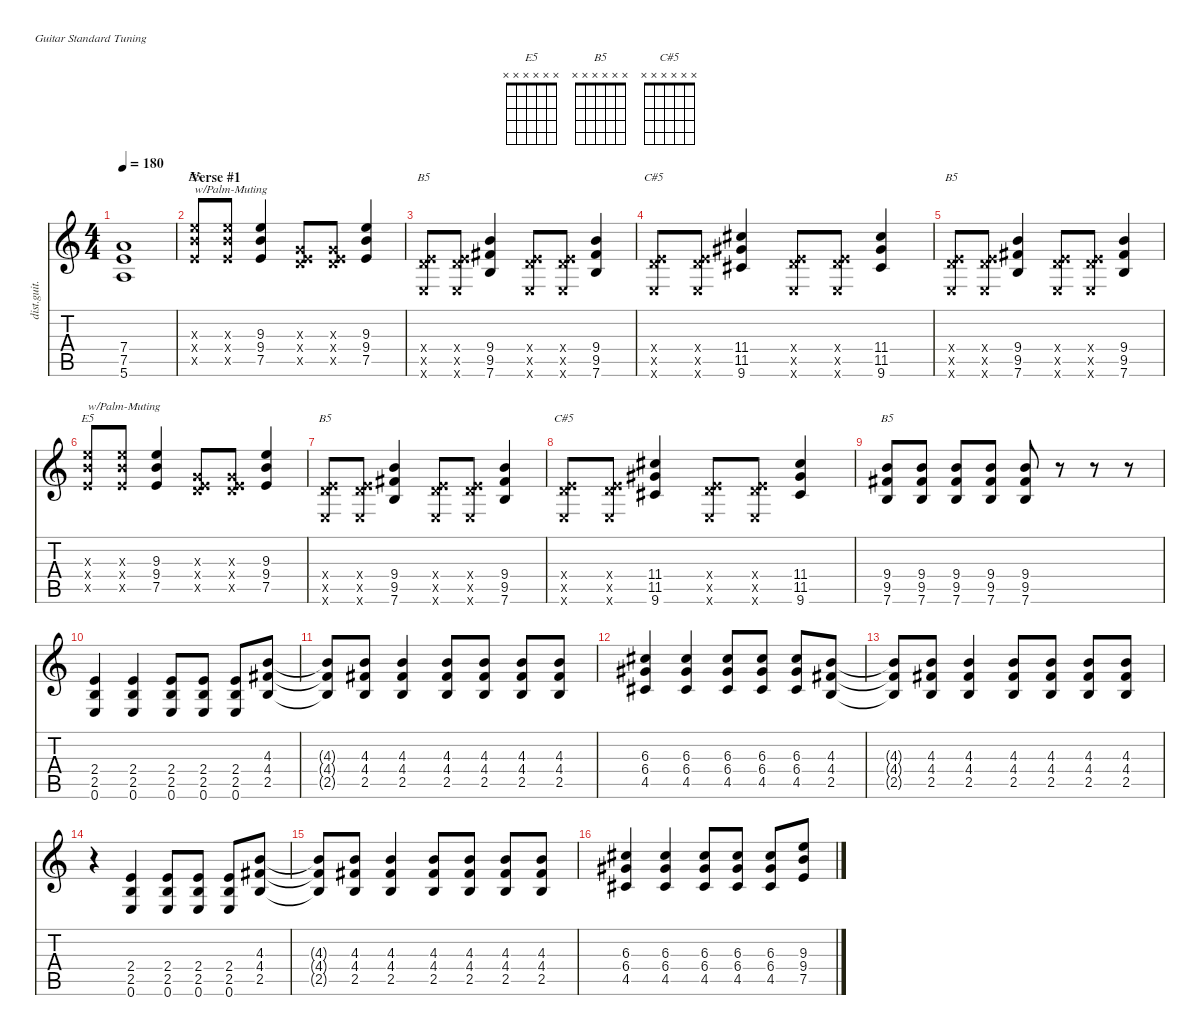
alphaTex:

\defaultSystemsLayout 4
\hideDynamics
\bracketExtendMode nobrackets
\otherSystemsTrackNameOrientation horizontal
\track ("Guitar" "dist.guit.") {instrument distortionguitar}
\staff {score tabs}
\tuning (E4 B3 G3 D3 A2 E2)
\chord ("E5" x x x x x x)
\chord ("B5" x x x x x x)
\chord ("C#5" x x x x x x)
\ts (4 4)
\tempo 180
\clef g2
\ks c
(7.4{t} 7.5{t} 5.6{t}).1{dy f beam Up} |
\section ("" "Verse #1")
(9.3{x} 9.4{x} 7.5{x}).8{ch "E5" txt "w/Palm-Muting" beam Up} (9.3{x} 9.4{x} 7.5{x}).8{beam Up} (9.3 9.4 7.5).4{beam Up} (0.3{x} 0.4{x} 7.5{x}).8{dy fff beam Up} (0.3{x} 0.4{x} 7.5{x}).8{beam Up} (9.3 9.4 7.5).4{dy f beam Up} |
(0.4{x} 7.5{x} 0.6{x}).8{ch "B5" beam Up} (0.4{x} 7.5{x} 0.6{x}).8{beam Up} (9.4 9.5{acc #} 7.6).4{beam Up} (0.4{x} 7.5{x} 0.6{x}).8{beam Up} (0.4{x} 7.5{x} 0.6{x}).8{beam Up} (9.4 9.5{acc #} 7.6).4{beam Up} |
(0.4{x} 7.5{x} 0.6{x}).8{ch "C#5" beam Up} (0.4{x} 7.5{x} 0.6{x}).8{beam Up} (11.4{acc #} 11.5{acc #} 9.6{acc #}).4{beam Up} (0.4{x} 7.5{x} 0.6{x}).8{beam Up} (0.4{x} 7.5{x} 0.6{x}).8{beam Up} (11.4{acc #} 11.5{acc #} 9.6{acc #}).4{beam Up} |
(0.4{x} 7.5{x} 0.6{x}).8{ch "B5" beam Up} (0.4{x} 7.5{x} 0.6{x}).8{beam Up} (9.4 9.5{acc #} 7.6).4{beam Up} (0.4{x} 7.5{x} 0.6{x}).8{beam Up} (0.4{x} 7.5{x} 0.6{x}).8{beam Up} (9.4 9.5{acc #} 7.6).4{beam Up} |
(9.3{x} 9.4{x} 7.5{x}).8{ch "E5" txt "w/Palm-Muting" beam Up} (9.3{x} 9.4{x} 7.5{x}).8{beam Up} (9.3 9.4 7.5).4{beam Up} (0.3{x} 0.4{x} 7.5{x}).8{dy fff beam Up} (0.3{x} 0.4{x} 7.5{x}).8{beam Up} (9.3 9.4 7.5).4{dy f beam Up} |
(0.4{x} 7.5{x} 0.6{x}).8{ch "B5" beam Up} (0.4{x} 7.5{x} 0.6{x}).8{beam Up} (9.4 9.5{acc #} 7.6).4{beam Up} (0.4{x} 7.5{x} 0.6{x}).8{beam Up} (0.4{x} 7.5{x} 0.6{x}).8{beam Up} (9.4 9.5{acc #} 7.6).4{beam Up} |
(0.4{x} 7.5{x} 0.6{x}).8{ch "C#5" beam Up} (0.4{x} 7.5{x} 0.6{x}).8{beam Up} (11.4{acc #} 11.5{acc #} 9.6{acc #}).4{beam Up} (0.4{x} 7.5{x} 0.6{x}).8{beam Up} (0.4{x} 7.5{x} 0.6{x}).8{beam Up} (11.4{acc #} 11.5{acc #} 9.6{acc #}).4{beam Up} |
(9.4 9.5{acc #} 7.6).8{ch "B5" beam Up} (9.4 9.5{acc #} 7.6).8{beam Up} (9.4 9.5{acc #} 7.6).8{beam Up} (9.4 9.5{acc #} 7.6).8{beam Up} (9.4 9.5{acc #} 7.6).8{beam Up} r.8{beam Up} r.8{beam Up} r.8{beam Up} |
(2.4 2.5 0.6).4{beam Up} (2.4 2.5 0.6).4{beam Up} (2.4 2.5 0.6).8{beam Up} (2.4 2.5 0.6).8{beam Up} (2.4 2.5 0.6).8{beam Up} (4.3 4.4{acc #} 2.5).8{beam Up} |
(4.3{t} 4.4{t acc #} 2.5{t}).8{beam Up} (4.3 4.4{acc #} 2.5).8{beam Up} (4.3 4.4{acc #} 2.5).4{beam Up} (4.3 4.4{acc #} 2.5).8{beam Up} (4.3 4.4{acc #} 2.5).8{beam Up} (4.3 4.4{acc #} 2.5).8{beam Up} (4.3 4.4{acc #} 2.5).8{beam Up} |
(6.3{acc #} 6.4{acc #} 4.5{acc #}).4{beam Up} (6.3{acc #} 6.4{acc #} 4.5{acc #}).4{beam Up} (6.3{acc #} 6.4{acc #} 4.5{acc #}).8{beam Up} (6.3{acc #} 6.4{acc #} 4.5{acc #}).8{beam Up} (6.3{acc #} 6.4{acc #} 4.5{acc #}).8{beam Up} (4.3 4.4{acc #} 2.5).8{beam Up} |
(4.3{t} 4.4{t acc #} 2.5{t}).8{beam Up} (4.3 4.4{acc #} 2.5).8{beam Up} (4.3 4.4{acc #} 2.5).4{beam Up} (4.3 4.4{acc #} 2.5).8{beam Up} (4.3 4.4{acc #} 2.5).8{beam Up} (4.3 4.4{acc #} 2.5).8{beam Up} (4.3 4.4{acc #} 2.5).8{beam Up} |
r.4{beam Down} (2.4 2.5 0.6).4{beam Up} (2.4 2.5 0.6).8{beam Up} (2.4 2.5 0.6).8{beam Up} (2.4 2.5 0.6).8{beam Up} (4.3 4.4{acc #} 2.5).8{beam Up} |
(4.3{t} 4.4{t acc #} 2.5{t}).8{beam Up} (4.3 4.4{acc #} 2.5).8{beam Up} (4.3 4.4{acc #} 2.5).4{beam Up} (4.3 4.4{acc #} 2.5).8{beam Up} (4.3 4.4{acc #} 2.5).8{beam Up} (4.3 4.4{acc #} 2.5).8{beam Up} (4.3 4.4{acc #} 2.5).8{beam Up} |
(6.3{acc #} 6.4{acc #} 4.5{acc #}).4{beam Up} (6.3{acc #} 6.4{acc #} 4.5{acc #}).4{beam Up} (6.3{acc #} 6.4{acc #} 4.5{acc #}).8{beam Up} (6.3{acc #} 6.4{acc #} 4.5{acc #}).8{beam Up} (6.3{acc #} 6.4{acc #} 4.5{acc #}).8{beam Up} (9.3 9.4 7.5).8{beam Up}
